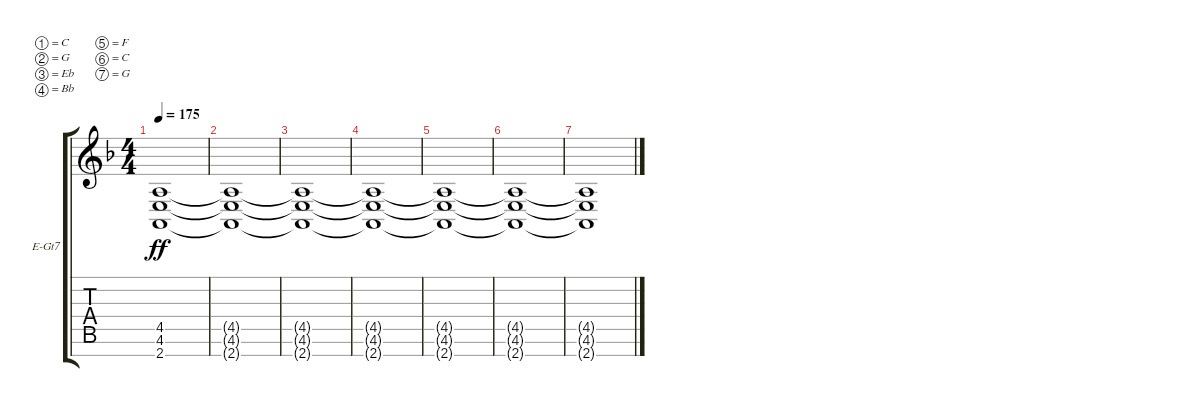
\defaultSystemsLayout 4
\bracketExtendMode groupsimilarinstruments
\firstSystemTrackNameOrientation horizontal
\otherSystemsTrackNameOrientation horizontal
\track ("Electric Guitar I" "E-Gt7") {instrument distortionguitar}
\staff {score tabs}
\tuning (C4 G3 Eb3 Bb2 F2 C2 G1)
\ts (4 4)
\tempo 175
\clef g2
\ks f
(2.7{t} 4.6{t} 4.5{t}).1{dy ff} |
(2.7{t} 4.6{t} 4.5{t}).1 |
(2.7{t} 4.6{t} 4.5{t}).1 |
(2.7{t} 4.6{t} 4.5{t}).1 |
(2.7{t} 4.6{t} 4.5{t}).1 |
(2.7{t} 4.6{t} 4.5{t}).1 |
(2.7{t} 4.6{t} 4.5{t}).1
